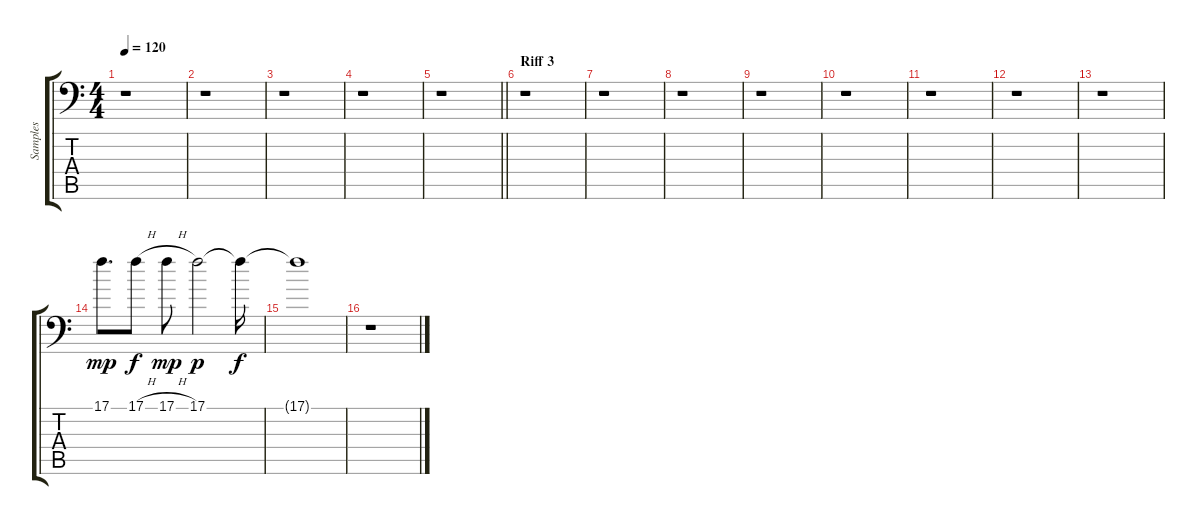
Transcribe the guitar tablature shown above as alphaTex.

\track ("Samples" "Samples") {instrument trumpet}
\staff {score tabs}
\tuning (C4 G3 Eb3 Bb2 F2 Bb1) {hide}
\ts (4 4)
\tempo 120
\clef f4
\ks c
r.1{dy mp} |
r.1 |
r.1 |
r.1 |
\barLineRight lightlight
r.1 |
\section ("" "Riff 3")
r.1 |
r.1 |
r.1 |
r.1 |
r.1 |
r.1 |
r.1 |
r.1 |
17.1.8{d volume 13} 17.1{h}.8{dy f volume 13} 17.1{h}.8{dy mp volume 13} 17.1.2{dy p volume 13} 17.1{t}.16{dy f volume 13} |
17.1{t}.1{volume 13} |
r.1
